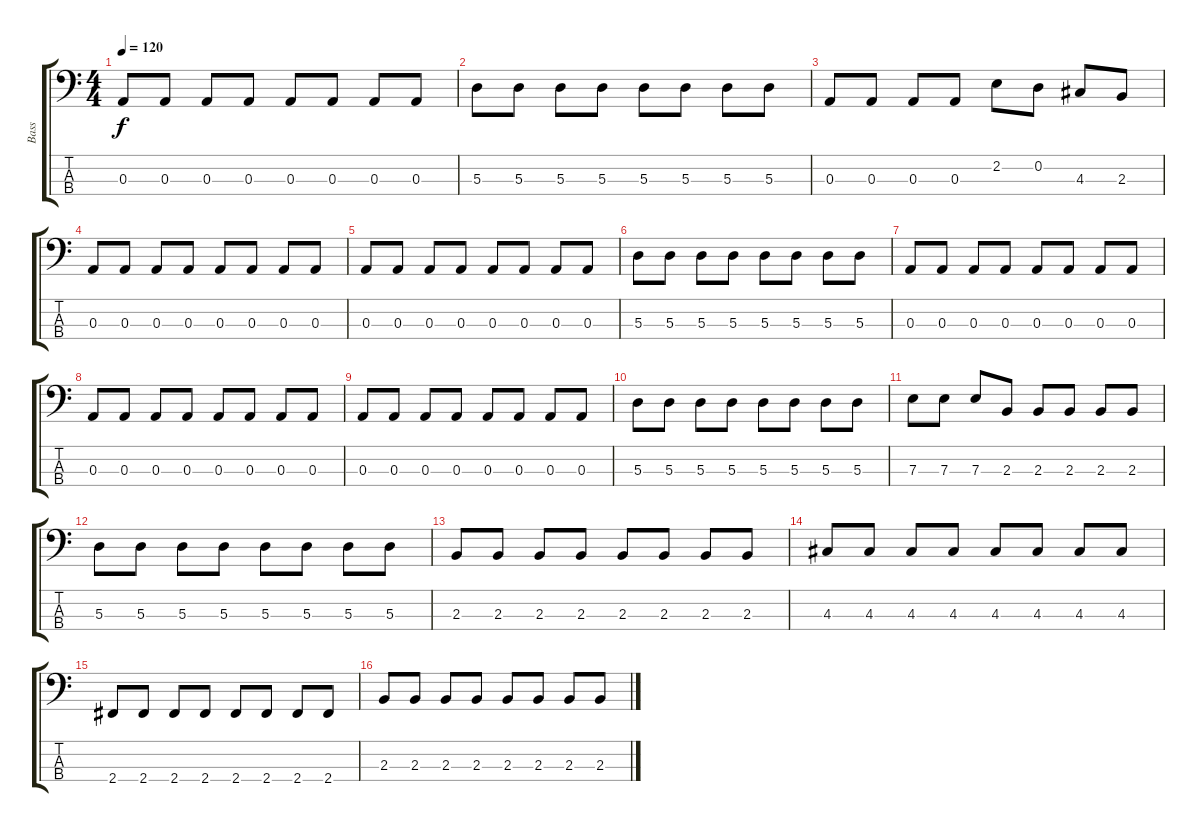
\track ("Bass" "Bass") {instrument electricbassfinger}
\staff {score tabs}
\tuning (G2 D2 A1 E1) {hide}
\ts (4 4)
\tempo 120
\clef f4
\ks c
0.3.8{dy f} 0.3.8 0.3.8 0.3.8 0.3.8 0.3.8 0.3.8 0.3.8 |
5.3.8 5.3.8 5.3.8 5.3.8 5.3.8 5.3.8 5.3.8 5.3.8 |
0.3.8 0.3.8 0.3.8 0.3.8 2.2.8 0.2.8 4.3.8 2.3.8 |
0.3.8 0.3.8 0.3.8 0.3.8 0.3.8 0.3.8 0.3.8 0.3.8 |
0.3.8 0.3.8 0.3.8 0.3.8 0.3.8 0.3.8 0.3.8 0.3.8 |
5.3.8 5.3.8 5.3.8 5.3.8 5.3.8 5.3.8 5.3.8 5.3.8 |
0.3.8 0.3.8 0.3.8 0.3.8 0.3.8 0.3.8 0.3.8 0.3.8 |
0.3.8 0.3.8 0.3.8 0.3.8 0.3.8 0.3.8 0.3.8 0.3.8 |
0.3.8 0.3.8 0.3.8 0.3.8 0.3.8 0.3.8 0.3.8 0.3.8 |
5.3.8 5.3.8 5.3.8 5.3.8 5.3.8 5.3.8 5.3.8 5.3.8 |
7.3.8 7.3.8 7.3.8 2.3.8 2.3.8 2.3.8 2.3.8 2.3.8 |
5.3.8 5.3.8 5.3.8 5.3.8 5.3.8 5.3.8 5.3.8 5.3.8 |
2.3.8 2.3.8 2.3.8 2.3.8 2.3.8 2.3.8 2.3.8 2.3.8 |
4.3.8 4.3.8 4.3.8 4.3.8 4.3.8 4.3.8 4.3.8 4.3.8 |
2.4.8 2.4.8 2.4.8 2.4.8 2.4.8 2.4.8 2.4.8 2.4.8 |
2.3.8 2.3.8 2.3.8 2.3.8 2.3.8 2.3.8 2.3.8 2.3.8
